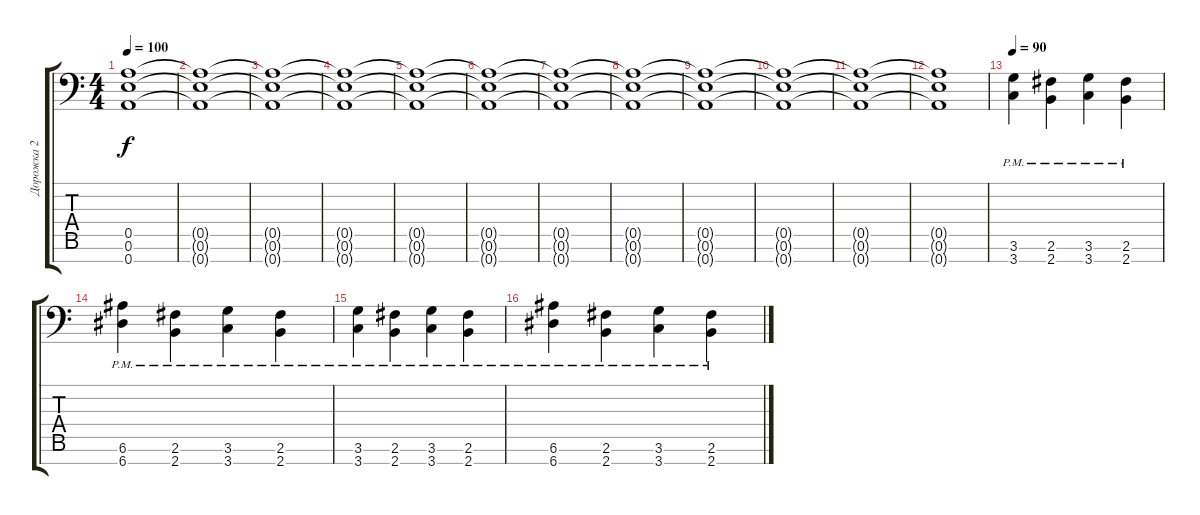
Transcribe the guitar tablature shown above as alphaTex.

\track ("Дорожка 2" "Дорожка 2") {instrument distortionguitar}
\staff {score tabs}
\tuning (E4 B3 G3 D3 A2 E2 A1) {hide}
\ts (4 4)
\tempo 100
\clef f4
\ks c
(0.5{t} 0.6{t} 0.7).1{dy f} |
(0.5{t} 0.6{t} 0.7{t}).1 |
(0.5{t} 0.6{t} 0.7{t}).1 |
(0.5{t} 0.6{t} 0.7{t}).1 |
(0.5{t} 0.6{t} 0.7{t}).1 |
(0.5{t} 0.6{t} 0.7{t}).1 |
(0.5{t} 0.6{t} 0.7{t}).1 |
(0.5{t} 0.6{t} 0.7{t}).1 |
(0.5{t} 0.6{t} 0.7{t}).1 |
(0.5{t} 0.6{t} 0.7{t}).1 |
(0.5{t} 0.6{t} 0.7{t}).1 |
(0.5{t} 0.6{t} 0.7{t}).1 |
\tempo 90
(3.6{pm} 3.7{pm}).4 (2.6{pm} 2.7{pm}).4 (3.6{pm} 3.7{pm}).4 (2.6{pm} 2.7{pm}).4 |
(6.6{pm} 6.7{pm}).4 (2.6{pm} 2.7{pm}).4 (3.6{pm} 3.7{pm}).4 (2.6{pm} 2.7{pm}).4 |
(3.6{pm} 3.7{pm}).4 (2.6{pm} 2.7{pm}).4 (3.6{pm} 3.7{pm}).4 (2.6{pm} 2.7{pm}).4 |
(6.6{pm} 6.7{pm}).4 (2.6{pm} 2.7{pm}).4 (3.6{pm} 3.7{pm}).4 (2.6{pm} 2.7{pm}).4
